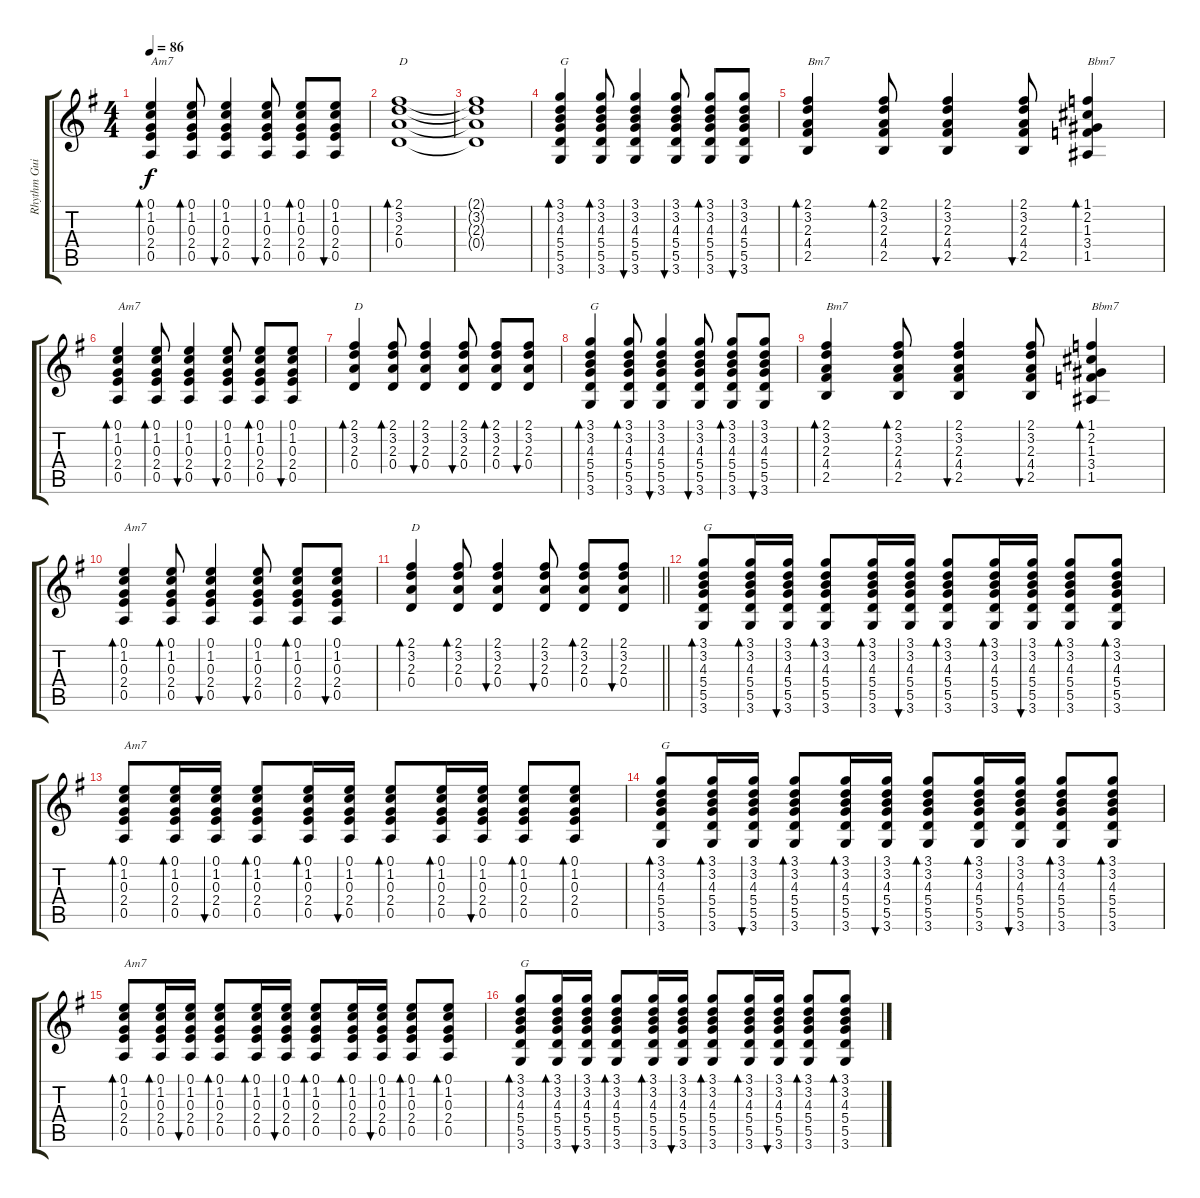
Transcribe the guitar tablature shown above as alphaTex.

\track ("Rhythm Guitar" "Rhythm Gui") {instrument acousticguitarnylon}
\staff {score tabs}
\tuning (E4 B3 G3 D3 A2 E2) {hide}
\ts (4 4)
\tempo 86
\clef g2
\ks g
(0.1 1.2 0.3 2.4 0.5).4{bd 120 txt "Am7" dy f} (0.1 1.2 0.3 2.4 0.5).8{bd 60} (0.1 1.2 0.3 2.4 0.5).4{bu 60} (0.1 1.2 0.3 2.4 0.5).8{bu 60} (0.1 1.2 0.3 2.4 0.5).8{bd 60} (0.1 1.2 0.3 2.4 0.5).8{bu 60} |
(2.1 3.2 2.3 0.4).1{bd 240 txt "D"} |
(2.1{t} 3.2{t} 2.3{t} 0.4{t}).1 |
(3.1 3.2 4.3 5.4 5.5 3.6).4{bd 120 txt "G"} (3.1 3.2 4.3 5.4 5.5 3.6).8{bd 60} (3.1 3.2 4.3 5.4 5.5 3.6).4{bu 60} (3.1 3.2 4.3 5.4 5.5 3.6).8{bu 60} (3.1 3.2 4.3 5.4 5.5 3.6).8{bd 60} (3.1 3.2 4.3 5.4 5.5 3.6).8{bu 60} |
(2.1 3.2 2.3 4.4 2.5).4{bd 120 txt "Bm7"} (2.1 3.2 2.3 4.4 2.5).8{bd 60} (2.1 3.2 2.3 4.4 2.5).4{bu 60} (2.1 3.2 2.3 4.4 2.5).8{bu 60} (1.1 2.2 1.3 3.4 1.5).4{bd 60 txt "Bbm7"} |
(0.1 1.2 0.3 2.4 0.5).4{bd 120 txt "Am7"} (0.1 1.2 0.3 2.4 0.5).8{bd 60} (0.1 1.2 0.3 2.4 0.5).4{bu 60} (0.1 1.2 0.3 2.4 0.5).8{bu 60} (0.1 1.2 0.3 2.4 0.5).8{bd 60} (0.1 1.2 0.3 2.4 0.5).8{bu 60} |
(2.1 3.2 2.3 0.4).4{bd 120 txt "D"} (2.1 3.2 2.3 0.4).8{bd 60} (2.1 3.2 2.3 0.4).4{bu 60} (2.1 3.2 2.3 0.4).8{bu 60} (2.1 3.2 2.3 0.4).8{bd 60} (2.1 3.2 2.3 0.4).8{bu 60} |
(3.1 3.2 4.3 5.4 5.5 3.6).4{bd 120 txt "G"} (3.1 3.2 4.3 5.4 5.5 3.6).8{bd 60} (3.1 3.2 4.3 5.4 5.5 3.6).4{bu 60} (3.1 3.2 4.3 5.4 5.5 3.6).8{bu 60} (3.1 3.2 4.3 5.4 5.5 3.6).8{bd 60} (3.1 3.2 4.3 5.4 5.5 3.6).8{bu 60} |
(2.1 3.2 2.3 4.4 2.5).4{bd 120 txt "Bm7"} (2.1 3.2 2.3 4.4 2.5).8{bd 60} (2.1 3.2 2.3 4.4 2.5).4{bu 60} (2.1 3.2 2.3 4.4 2.5).8{bu 60} (1.1 2.2 1.3 3.4 1.5).4{bd 60 txt "Bbm7"} |
(0.1 1.2 0.3 2.4 0.5).4{bd 120 txt "Am7"} (0.1 1.2 0.3 2.4 0.5).8{bd 60} (0.1 1.2 0.3 2.4 0.5).4{bu 60} (0.1 1.2 0.3 2.4 0.5).8{bu 60} (0.1 1.2 0.3 2.4 0.5).8{bd 60} (0.1 1.2 0.3 2.4 0.5).8{bu 60} |
\barLineRight lightlight
(2.1 3.2 2.3 0.4).4{bd 120 txt "D"} (2.1 3.2 2.3 0.4).8{bd 60} (2.1 3.2 2.3 0.4).4{bu 60} (2.1 3.2 2.3 0.4).8{bu 60} (2.1 3.2 2.3 0.4).8{bd 60} (2.1 3.2 2.3 0.4).8{bu 60} |
(3.1 3.2 4.3 5.4 5.5 3.6).8{bd 60 txt "G"} (3.1 3.2 4.3 5.4 5.5 3.6).16{bd 60} (3.1 3.2 4.3 5.4 5.5 3.6).16{bu 60} (3.1 3.2 4.3 5.4 5.5 3.6).8{bd 60} (3.1 3.2 4.3 5.4 5.5 3.6).16{bd 60} (3.1 3.2 4.3 5.4 5.5 3.6).16{bu 60} (3.1 3.2 4.3 5.4 5.5 3.6).8{bd 60} (3.1 3.2 4.3 5.4 5.5 3.6).16{bd 60} (3.1 3.2 4.3 5.4 5.5 3.6).16{bu 60} (3.1 3.2 4.3 5.4 5.5 3.6).8{bd 60} (3.1 3.2 4.3 5.4 5.5 3.6).8{bd 60} |
(0.1 1.2 0.3 2.4 0.5).8{bd 60 txt "Am7"} (0.1 1.2 0.3 2.4 0.5).16{bd 60} (0.1 1.2 0.3 2.4 0.5).16{bu 60} (0.1 1.2 0.3 2.4 0.5).8{bd 60} (0.1 1.2 0.3 2.4 0.5).16{bd 60} (0.1 1.2 0.3 2.4 0.5).16{bu 60} (0.1 1.2 0.3 2.4 0.5).8{bd 60} (0.1 1.2 0.3 2.4 0.5).16{bd 60} (0.1 1.2 0.3 2.4 0.5).16{bu 60} (0.1 1.2 0.3 2.4 0.5).8{bd 60} (0.1 1.2 0.3 2.4 0.5).8{bd 60} |
(3.1 3.2 4.3 5.4 5.5 3.6).8{bd 60 txt "G"} (3.1 3.2 4.3 5.4 5.5 3.6).16{bd 60} (3.1 3.2 4.3 5.4 5.5 3.6).16{bu 60} (3.1 3.2 4.3 5.4 5.5 3.6).8{bd 60} (3.1 3.2 4.3 5.4 5.5 3.6).16{bd 60} (3.1 3.2 4.3 5.4 5.5 3.6).16{bu 60} (3.1 3.2 4.3 5.4 5.5 3.6).8{bd 60} (3.1 3.2 4.3 5.4 5.5 3.6).16{bd 60} (3.1 3.2 4.3 5.4 5.5 3.6).16{bu 60} (3.1 3.2 4.3 5.4 5.5 3.6).8{bd 60} (3.1 3.2 4.3 5.4 5.5 3.6).8{bd 60} |
(0.1 1.2 0.3 2.4 0.5).8{bd 60 txt "Am7"} (0.1 1.2 0.3 2.4 0.5).16{bd 60} (0.1 1.2 0.3 2.4 0.5).16{bu 60} (0.1 1.2 0.3 2.4 0.5).8{bd 60} (0.1 1.2 0.3 2.4 0.5).16{bd 60} (0.1 1.2 0.3 2.4 0.5).16{bu 60} (0.1 1.2 0.3 2.4 0.5).8{bd 60} (0.1 1.2 0.3 2.4 0.5).16{bd 60} (0.1 1.2 0.3 2.4 0.5).16{bu 60} (0.1 1.2 0.3 2.4 0.5).8{bd 60} (0.1 1.2 0.3 2.4 0.5).8{bd 60} |
(3.1 3.2 4.3 5.4 5.5 3.6).8{bd 60 txt "G"} (3.1 3.2 4.3 5.4 5.5 3.6).16{bd 60} (3.1 3.2 4.3 5.4 5.5 3.6).16{bu 60} (3.1 3.2 4.3 5.4 5.5 3.6).8{bd 60} (3.1 3.2 4.3 5.4 5.5 3.6).16{bd 60} (3.1 3.2 4.3 5.4 5.5 3.6).16{bu 60} (3.1 3.2 4.3 5.4 5.5 3.6).8{bd 60} (3.1 3.2 4.3 5.4 5.5 3.6).16{bd 60} (3.1 3.2 4.3 5.4 5.5 3.6).16{bu 60} (3.1 3.2 4.3 5.4 5.5 3.6).8{bd 60} (3.1 3.2 4.3 5.4 5.5 3.6).8{bd 60}
